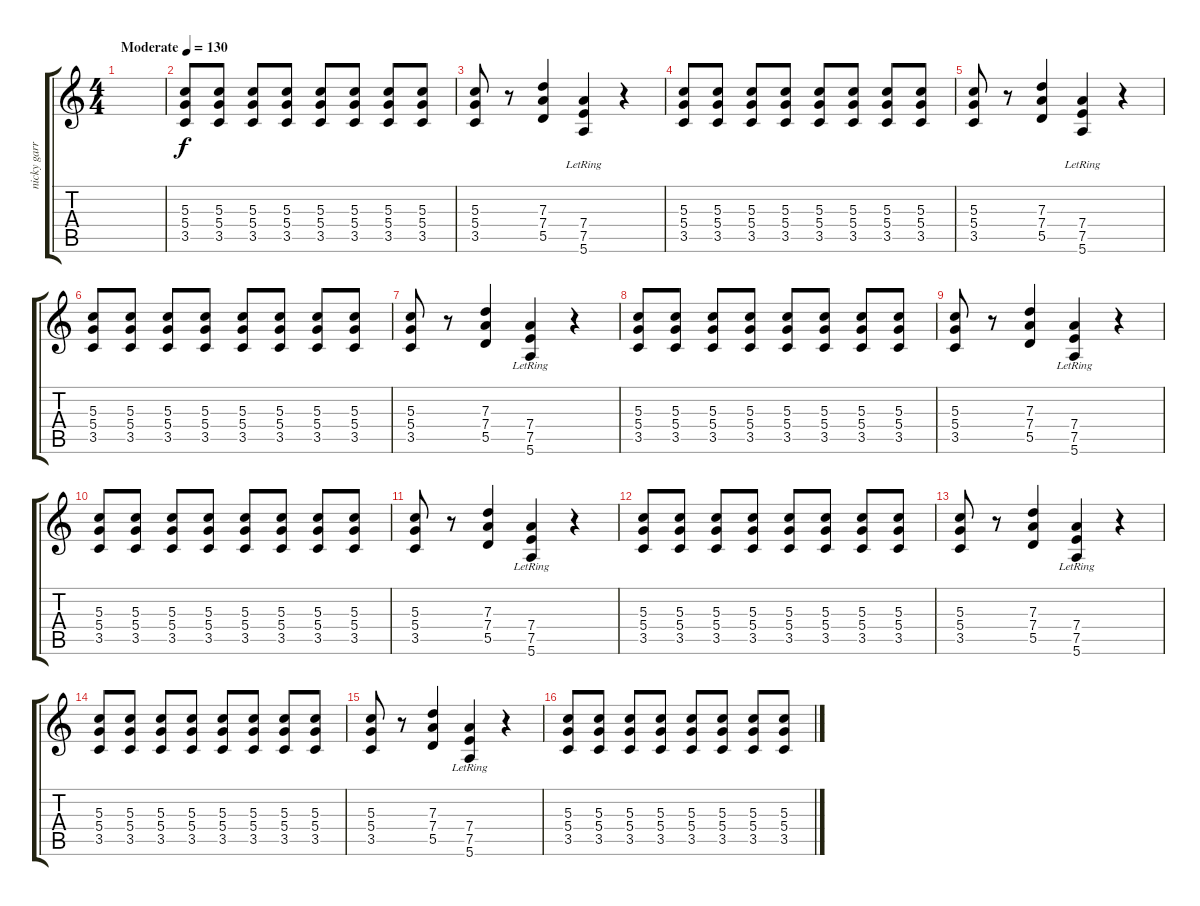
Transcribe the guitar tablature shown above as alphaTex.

\track ("nicky garrat " "nicky garr") {instrument distortionguitar}
\staff {score tabs}
\tuning (E4 B3 G3 D3 A2 E2) {hide}
\ts (4 4)
\tempo (130 "Moderate")
\clef g2
\ks c
|
(5.3 5.4 3.5).8 (5.3 5.4 3.5).8 (5.3 5.4 3.5).8 (5.3 5.4 3.5).8 (5.3 5.4 3.5).8 (5.3 5.4 3.5).8 (5.3 5.4 3.5).8 (5.3 5.4 3.5).8 |
(5.3 5.4 3.5).8 r.8 (7.3 7.4 5.5).4 (7.4{lr} 7.5{lr} 5.6).4 r.4 |
(5.3 5.4 3.5).8 (5.3 5.4 3.5).8 (5.3 5.4 3.5).8 (5.3 5.4 3.5).8 (5.3 5.4 3.5).8 (5.3 5.4 3.5).8 (5.3 5.4 3.5).8 (5.3 5.4 3.5).8 |
(5.3 5.4 3.5).8 r.8 (7.3 7.4 5.5).4 (7.4{lr} 7.5{lr} 5.6).4 r.4 |
(5.3 5.4 3.5).8 (5.3 5.4 3.5).8 (5.3 5.4 3.5).8 (5.3 5.4 3.5).8 (5.3 5.4 3.5).8 (5.3 5.4 3.5).8 (5.3 5.4 3.5).8 (5.3 5.4 3.5).8 |
(5.3 5.4 3.5).8 r.8 (7.3 7.4 5.5).4 (7.4{lr} 7.5{lr} 5.6).4 r.4 |
(5.3 5.4 3.5).8 (5.3 5.4 3.5).8 (5.3 5.4 3.5).8 (5.3 5.4 3.5).8 (5.3 5.4 3.5).8 (5.3 5.4 3.5).8 (5.3 5.4 3.5).8 (5.3 5.4 3.5).8 |
(5.3 5.4 3.5).8 r.8 (7.3 7.4 5.5).4 (7.4{lr} 7.5{lr} 5.6).4 r.4 |
(5.3 5.4 3.5).8 (5.3 5.4 3.5).8 (5.3 5.4 3.5).8 (5.3 5.4 3.5).8 (5.3 5.4 3.5).8 (5.3 5.4 3.5).8 (5.3 5.4 3.5).8 (5.3 5.4 3.5).8 |
(5.3 5.4 3.5).8 r.8 (7.3 7.4 5.5).4 (7.4{lr} 7.5{lr} 5.6).4 r.4 |
(5.3 5.4 3.5).8 (5.3 5.4 3.5).8 (5.3 5.4 3.5).8 (5.3 5.4 3.5).8 (5.3 5.4 3.5).8 (5.3 5.4 3.5).8 (5.3 5.4 3.5).8 (5.3 5.4 3.5).8 |
(5.3 5.4 3.5).8 r.8 (7.3 7.4 5.5).4 (7.4{lr} 7.5{lr} 5.6).4 r.4 |
(5.3 5.4 3.5).8 (5.3 5.4 3.5).8 (5.3 5.4 3.5).8 (5.3 5.4 3.5).8 (5.3 5.4 3.5).8 (5.3 5.4 3.5).8 (5.3 5.4 3.5).8 (5.3 5.4 3.5).8 |
(5.3 5.4 3.5).8 r.8 (7.3 7.4 5.5).4 (7.4{lr} 7.5{lr} 5.6).4 r.4 |
(5.3 5.4 3.5).8 (5.3 5.4 3.5).8 (5.3 5.4 3.5).8 (5.3 5.4 3.5).8 (5.3 5.4 3.5).8 (5.3 5.4 3.5).8 (5.3 5.4 3.5).8 (5.3 5.4 3.5).8
